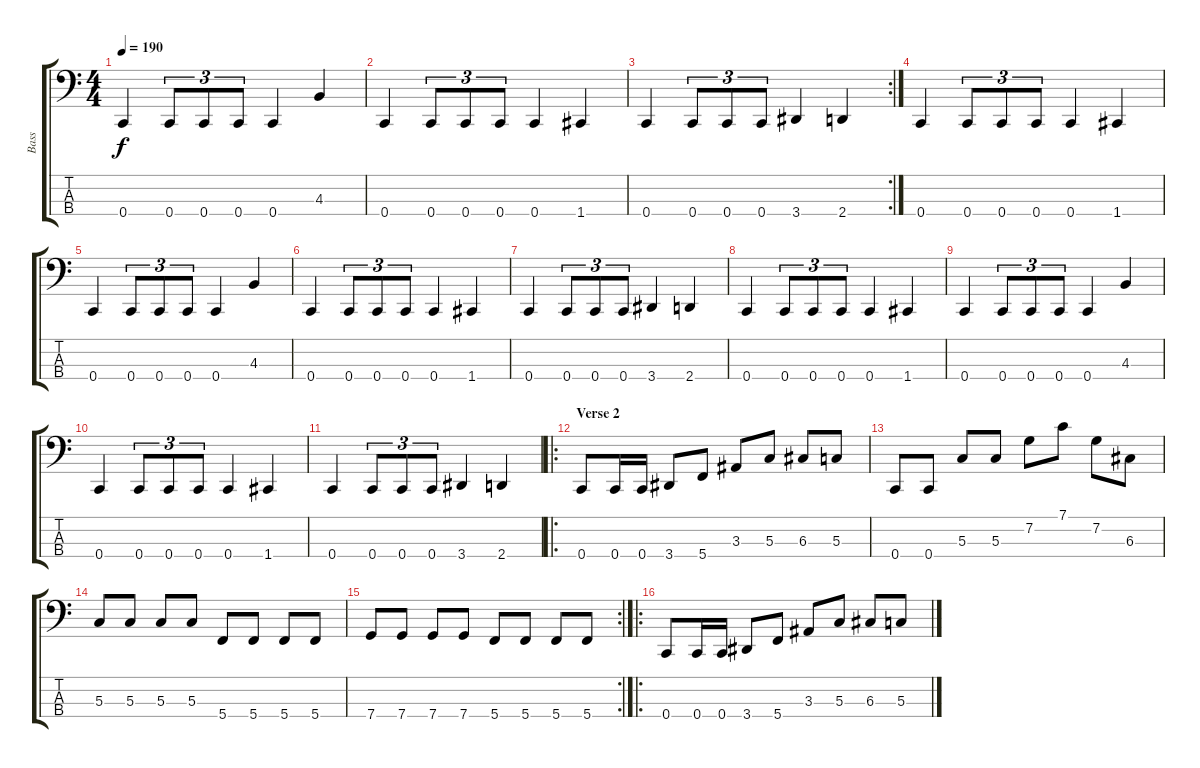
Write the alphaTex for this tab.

\track ("Bass" "Bass") {instrument electricbasspick}
\staff {score tabs}
\tuning (F2 C2 G1 C1) {hide}
\ts (4 4)
\tempo 190
\clef f4
\ks c
0.4.4{dy f} 0.4.8{tu (3 2)} 0.4.8{tu (3 2)} 0.4.8{tu (3 2)} 0.4.4 4.3.4 |
0.4.4 0.4.8{tu (3 2)} 0.4.8{tu (3 2)} 0.4.8{tu (3 2)} 0.4.4 1.4.4 |
\rc 2
0.4.4 0.4.8{tu (3 2)} 0.4.8{tu (3 2)} 0.4.8{tu (3 2)} 3.4.4 2.4.4 |
0.4.4 0.4.8{tu (3 2)} 0.4.8{tu (3 2)} 0.4.8{tu (3 2)} 0.4.4 1.4.4 |
0.4.4 0.4.8{tu (3 2)} 0.4.8{tu (3 2)} 0.4.8{tu (3 2)} 0.4.4 4.3.4 |
0.4.4 0.4.8{tu (3 2)} 0.4.8{tu (3 2)} 0.4.8{tu (3 2)} 0.4.4 1.4.4 |
0.4.4 0.4.8{tu (3 2)} 0.4.8{tu (3 2)} 0.4.8{tu (3 2)} 3.4.4 2.4.4 |
0.4.4 0.4.8{tu (3 2)} 0.4.8{tu (3 2)} 0.4.8{tu (3 2)} 0.4.4 1.4.4 |
0.4.4 0.4.8{tu (3 2)} 0.4.8{tu (3 2)} 0.4.8{tu (3 2)} 0.4.4 4.3.4 |
0.4.4 0.4.8{tu (3 2)} 0.4.8{tu (3 2)} 0.4.8{tu (3 2)} 0.4.4 1.4.4 |
0.4.4 0.4.8{tu (3 2)} 0.4.8{tu (3 2)} 0.4.8{tu (3 2)} 3.4.4 2.4.4 |
\ro
\section ("" "Verse 2")
0.4.8 0.4.16 0.4.16 3.4.8 5.4.8 3.3.8 5.3.8 6.3.8 5.3.8 |
0.4.8 0.4.8 5.3.8 5.3.8 7.2.8 7.1.8 7.2.8 6.3.8 |
5.3.8 5.3.8 5.3.8 5.3.8 5.4.8 5.4.8 5.4.8 5.4.8 |
\rc 2
7.4.8 7.4.8 7.4.8 7.4.8 5.4.8 5.4.8 5.4.8 5.4.8 |
\ro
0.4.8 0.4.16 0.4.16 3.4.8 5.4.8 3.3.8 5.3.8 6.3.8 5.3.8
